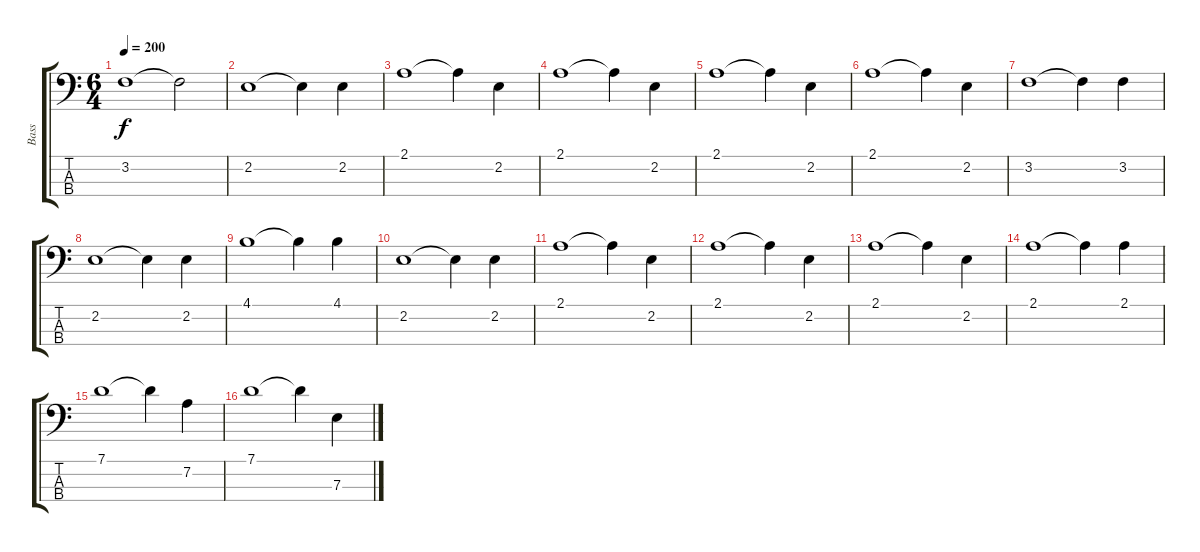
\track ("Bass" "Bass") {instrument acousticbass}
\staff {score tabs}
\tuning (G2 D2 A1 E1) {hide}
\ts (6 4)
\tempo 200
\clef f4
\ks c
3.2.1{dy f} 3.2{t}.2 |
2.2.1 2.2{t}.4 2.2.4 |
2.1.1 2.1{t}.4 2.2.4 |
2.1.1 2.1{t}.4 2.2.4 |
2.1.1 2.1{t}.4 2.2.4 |
2.1.1 2.1{t}.4 2.2.4 |
3.2.1 3.2{t}.4 3.2.4 |
2.2.1 2.2{t}.4 2.2.4 |
4.1.1 4.1{t}.4 4.1.4 |
2.2.1 2.2{t}.4 2.2.4 |
2.1.1 2.1{t}.4 2.2.4 |
2.1.1 2.1{t}.4 2.2.4 |
2.1.1 2.1{t}.4 2.2.4 |
2.1.1 2.1{t}.4 2.1.4 |
7.1.1 7.1{t}.4 7.2.4 |
7.1.1 7.1{t}.4 7.3.4
